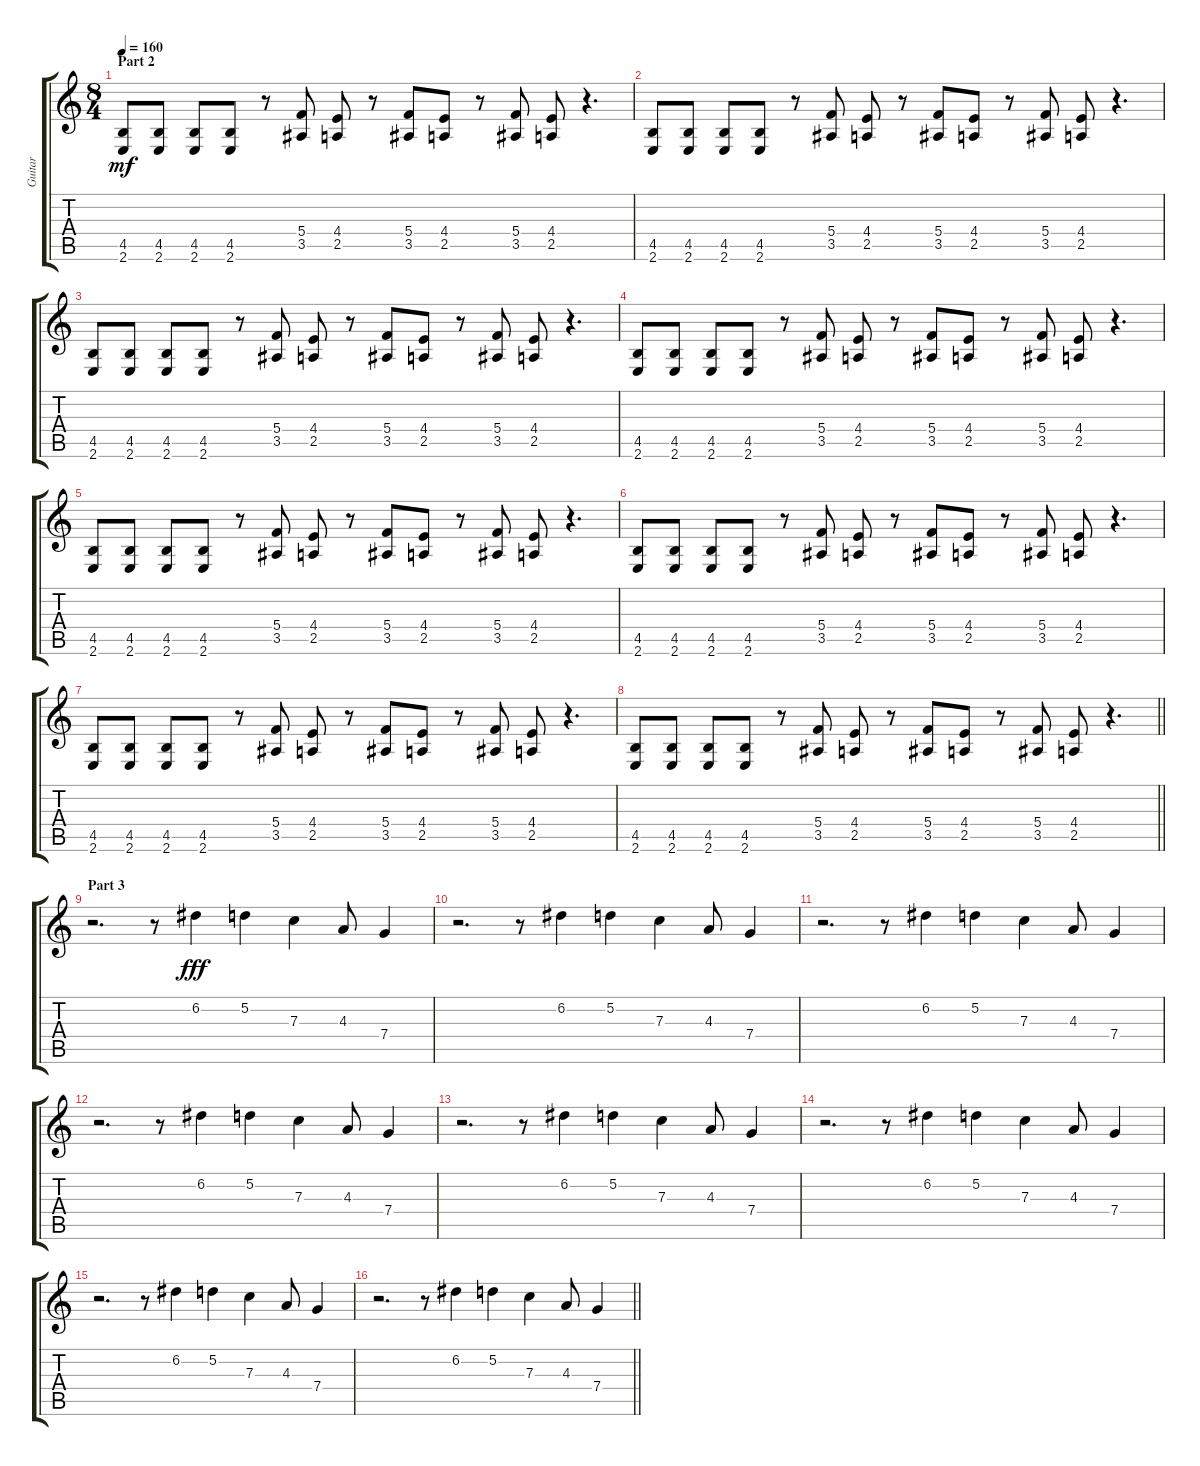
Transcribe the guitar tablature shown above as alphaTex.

\track ("Guitar" "Guitar") {instrument distortionguitar}
\staff {score tabs}
\tuning (D4 A3 F3 C3 G2 D2) {hide}
\ts (8 4)
\section ("" "Part 2")
\tempo 160
\clef g2
\ks c
(4.5 2.6).8{dy mf} (4.5 2.6).8 (4.5 2.6).8 (4.5 2.6).8 r.8 (5.4 3.5).8 (4.4 2.5).8 r.8 (5.4 3.5).8 (4.4 2.5).8 r.8 (5.4 3.5).8 (4.4 2.5).8 r.4{d} |
(4.5 2.6).8 (4.5 2.6).8 (4.5 2.6).8 (4.5 2.6).8 r.8 (5.4 3.5).8 (4.4 2.5).8 r.8 (5.4 3.5).8 (4.4 2.5).8 r.8 (5.4 3.5).8 (4.4 2.5).8 r.4{d} |
(4.5 2.6).8 (4.5 2.6).8 (4.5 2.6).8 (4.5 2.6).8 r.8 (5.4 3.5).8 (4.4 2.5).8 r.8 (5.4 3.5).8 (4.4 2.5).8 r.8 (5.4 3.5).8 (4.4 2.5).8 r.4{d} |
(4.5 2.6).8 (4.5 2.6).8 (4.5 2.6).8 (4.5 2.6).8 r.8 (5.4 3.5).8 (4.4 2.5).8 r.8 (5.4 3.5).8 (4.4 2.5).8 r.8 (5.4 3.5).8 (4.4 2.5).8 r.4{d} |
(4.5 2.6).8 (4.5 2.6).8 (4.5 2.6).8 (4.5 2.6).8 r.8 (5.4 3.5).8 (4.4 2.5).8 r.8 (5.4 3.5).8 (4.4 2.5).8 r.8 (5.4 3.5).8 (4.4 2.5).8 r.4{d} |
(4.5 2.6).8 (4.5 2.6).8 (4.5 2.6).8 (4.5 2.6).8 r.8 (5.4 3.5).8 (4.4 2.5).8 r.8 (5.4 3.5).8 (4.4 2.5).8 r.8 (5.4 3.5).8 (4.4 2.5).8 r.4{d} |
(4.5 2.6).8 (4.5 2.6).8 (4.5 2.6).8 (4.5 2.6).8 r.8 (5.4 3.5).8 (4.4 2.5).8 r.8 (5.4 3.5).8 (4.4 2.5).8 r.8 (5.4 3.5).8 (4.4 2.5).8 r.4{d} |
\barLineRight lightlight
(4.5 2.6).8 (4.5 2.6).8 (4.5 2.6).8 (4.5 2.6).8 r.8 (5.4 3.5).8 (4.4 2.5).8 r.8 (5.4 3.5).8 (4.4 2.5).8 r.8 (5.4 3.5).8 (4.4 2.5).8 r.4{d} |
\section ("" "Part 3")
r.2{d volume 6} r.8 6.2.4{dy fff} 5.2.4 7.3.4 4.3.8 7.4.4 |
r.2{d} r.8 6.2.4 5.2.4 7.3.4 4.3.8 7.4.4 |
r.2{d} r.8 6.2.4 5.2.4 7.3.4 4.3.8 7.4.4 |
r.2{d} r.8 6.2.4 5.2.4 7.3.4 4.3.8 7.4.4 |
r.2{d} r.8 6.2.4 5.2.4 7.3.4 4.3.8 7.4.4 |
r.2{d} r.8 6.2.4 5.2.4 7.3.4 4.3.8 7.4.4 |
r.2{d} r.8 6.2.4 5.2.4 7.3.4 4.3.8 7.4.4 |
\barLineRight lightlight
r.2{d} r.8 6.2.4 5.2.4 7.3.4 4.3.8 7.4.4
